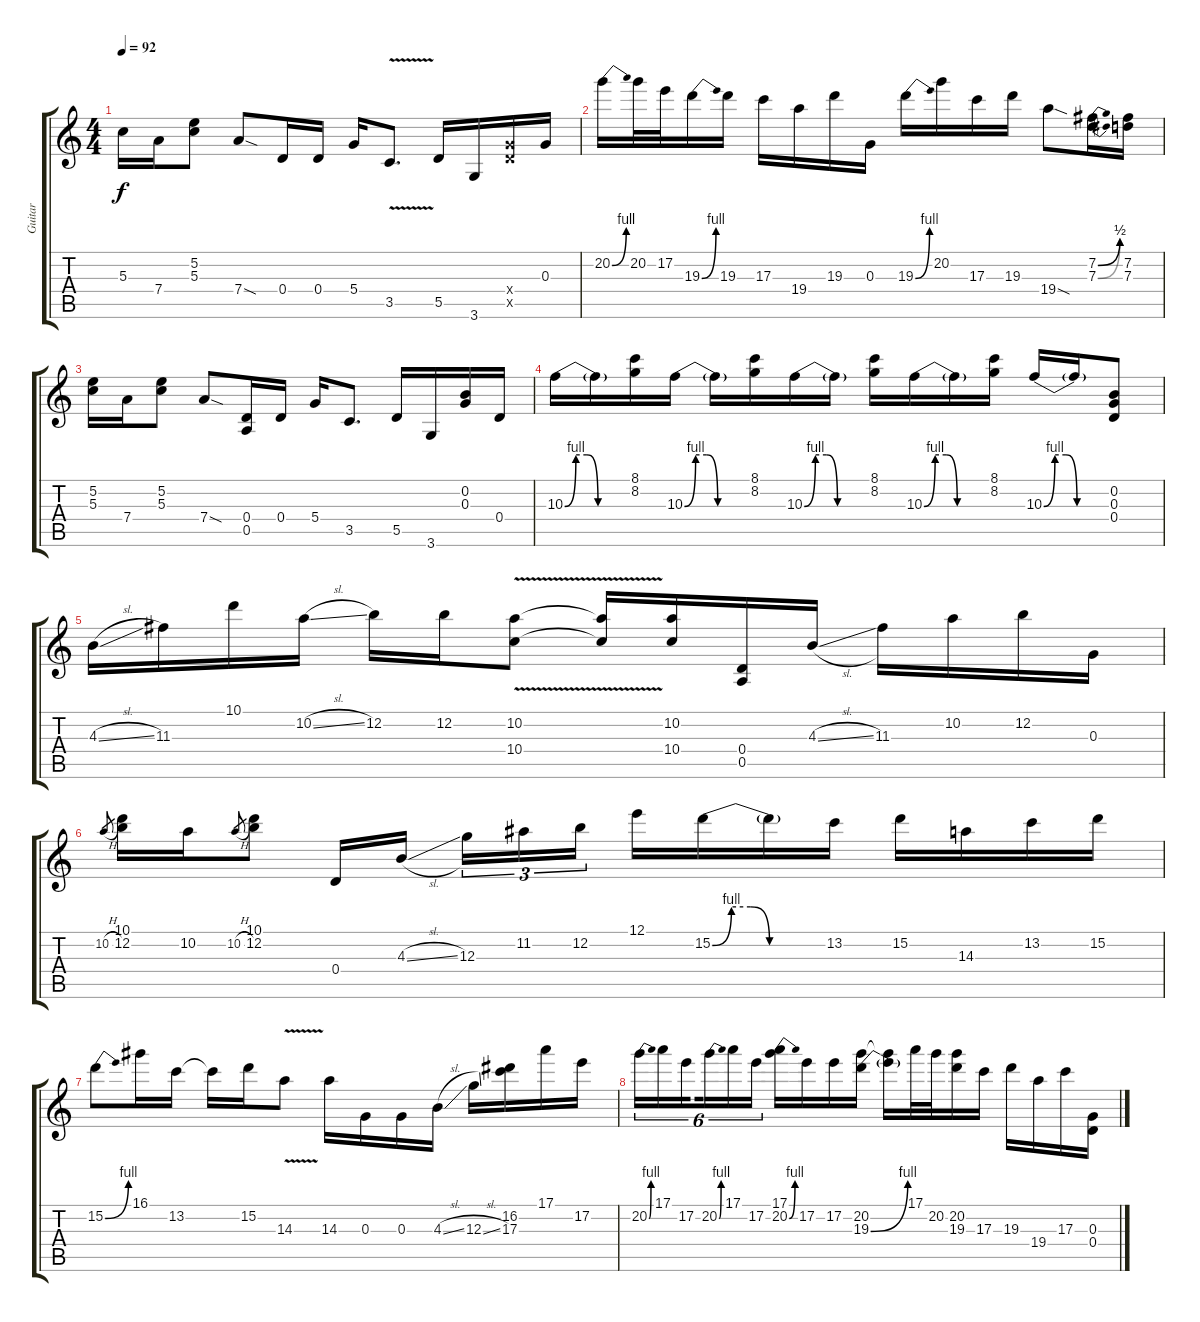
\track ("Guitar" "Guitar") {instrument distortionguitar}
\staff {score tabs}
\tuning (E4 B3 G3 D3 A2 E2) {hide}
\ts (4 4)
\tempo 92
\clef g2
\ks c
5.3.16{dy f} 7.4.16 (5.2 5.3).8 7.4{sod}.8 0.4.16 0.4.16 5.4.16 3.5{v}.8{d} 5.5.16 3.6.16 (5.4{x} 5.5{x}).16 0.3.16 |
20.2{be (bend 0 0 60 4)}.16 20.2.32 17.2.32 19.3{be (bend 0 0 60 4)}.16 19.3.16 17.3.16 19.4.16 19.3.16 0.3.16 19.3{be (bend 0 0 60 4)}.16 20.2.16 17.3.16 19.3.16 19.4{sod}.8 (7.2{be (bend 0 0 60 2)} 7.3{be (bend 0 0 60 2)}).16 (7.2 7.3).16 |
(5.2 5.3).16 7.4.16 (5.2 5.3).8 7.4{sod}.8 (0.4 0.5).16 0.4.16 5.4.16 3.5.8{d} 5.5.16 3.6.16 (0.2 0.3).16 0.4.16 |
10.3{be (custom 0 0 10 4 20 4 30 0 60 0)}.16 10.3{t}.16 (8.1 8.2).16 10.3{be (custom 0 0 10 4 20 4 30 0 60 0)}.16 10.3{t}.16 (8.1 8.2).16 10.3{be (custom 0 0 10 4 20 4 30 0 60 0)}.16 10.3{t}.16 (8.1 8.2).16 10.3{be (custom 0 0 10 4 20 4 30 0 60 0)}.16 10.3{t}.16 (8.1 8.2).16 10.3{be (custom 0 0 10 4 20 4 30 0 60 0)}.16 10.3{t}.16 (0.2 0.3 0.4).8 |
4.3{sl}.16 11.3.16 10.1.16 10.2{sl}.16 12.2.16 12.2.16 (10.2{v} 10.4{v}).8 (10.2{t} 10.4{t}).16 (10.2 10.4).16 (0.4 0.5).16 4.3{sl}.16 11.3.16 10.2.16 12.2.16 0.3.16 |
10.2{h}.8{gr} (10.1 12.2).16 10.2.16 10.2{h}.8{gr} (10.1 12.2).8 0.4.16 4.3{sl}.16{beam splitsecondary} 12.3.16{tu (3 2)} 11.2.16{tu (3 2)} 12.2.16{tu (3 2)} 12.1.16 15.2{be (custom 0 0 10 4 20 4 30 0 60 0)}.16 15.2{t}.16 13.2.16 15.2.16 14.3.16 13.2.16 15.2.16 |
15.2{be (bend 0 0 60 4)}.8 16.1.16 13.2.16 13.2{t}.16 15.2.16 14.3{v}.8 14.3.16 0.3.16 0.3.16 4.3{sl}.16 12.3{sl}.16 (16.2 17.3).16 17.1.16 17.2.16 |
20.2{be (bend 0 0 60 4)}.16{tu (6 4)} 17.1.16{tu (6 4)} 17.2.16{tu (6 4) beam splitsecondary} 20.2{be (bend 0 0 60 4)}.16{tu (6 4)} 17.1.16{tu (6 4)} 17.2.16{tu (6 4)} (17.1 20.2{be (bend 0 0 60 4)}).16 17.2.16 17.2.16 (20.2 19.3{be (bend 0 0 60 4)}).16 (20.2{t} 19.3{t}).16 17.1.32 20.2.32 (20.2 19.3).16 17.3.16 19.3.16 19.4.16 17.3.16 (0.3 0.4).16
